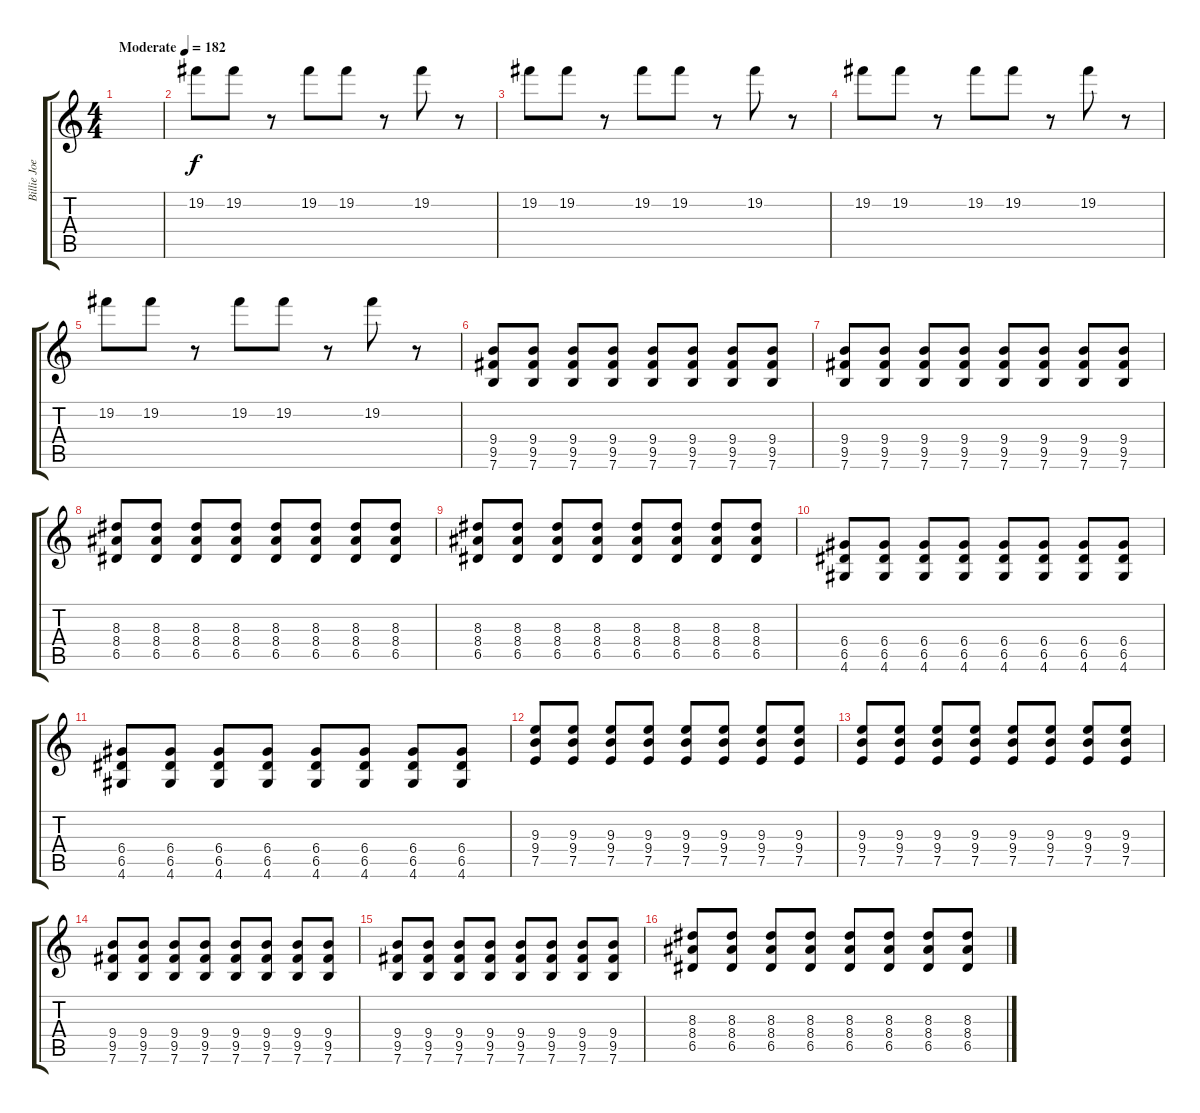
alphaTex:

\track ("Billie Joe" "Billie Joe") {instrument overdrivenguitar}
\staff {score tabs}
\tuning (E4 B3 G3 D3 A2 E2) {hide}
\ts (4 4)
\tempo (182 "Moderate")
\clef g2
\ks c
|
19.2.8 19.2.8 r.8 19.2.8{beam merge} 19.2.8 r.8 19.2.8 r.8 |
19.2.8 19.2.8 r.8 19.2.8{beam merge} 19.2.8 r.8 19.2.8 r.8 |
19.2.8 19.2.8 r.8 19.2.8{beam merge} 19.2.8 r.8 19.2.8 r.8 |
19.2.8 19.2.8 r.8 19.2.8{beam merge} 19.2.8 r.8 19.2.8 r.8 |
(9.4 9.5 7.6).8 (9.4 9.5 7.6).8 (9.4 9.5 7.6).8 (9.4 9.5 7.6).8 (9.4 9.5 7.6).8 (9.4 9.5 7.6).8 (9.4 9.5 7.6).8 (9.4 9.5 7.6).8 |
(9.4 9.5 7.6).8 (9.4 9.5 7.6).8 (9.4 9.5 7.6).8 (9.4 9.5 7.6).8 (9.4 9.5 7.6).8 (9.4 9.5 7.6).8 (9.4 9.5 7.6).8 (9.4 9.5 7.6).8 |
(8.3 8.4 6.5).8 (8.3 8.4 6.5).8 (8.3 8.4 6.5).8 (8.3 8.4 6.5).8 (8.3 8.4 6.5).8 (8.3 8.4 6.5).8 (8.3 8.4 6.5).8 (8.3 8.4 6.5).8 |
(8.3 8.4 6.5).8 (8.3 8.4 6.5).8 (8.3 8.4 6.5).8 (8.3 8.4 6.5).8 (8.3 8.4 6.5).8 (8.3 8.4 6.5).8 (8.3 8.4 6.5).8 (8.3 8.4 6.5).8 |
(6.4 6.5 4.6).8 (6.4 6.5 4.6).8 (6.4 6.5 4.6).8 (6.4 6.5 4.6).8 (6.4 6.5 4.6).8 (6.4 6.5 4.6).8 (6.4 6.5 4.6).8 (6.4 6.5 4.6).8 |
(6.4 6.5 4.6).8 (6.4 6.5 4.6).8 (6.4 6.5 4.6).8 (6.4 6.5 4.6).8 (6.4 6.5 4.6).8 (6.4 6.5 4.6).8 (6.4 6.5 4.6).8 (6.4 6.5 4.6).8 |
(9.3 9.4 7.5).8 (9.3 9.4 7.5).8 (9.3 9.4 7.5).8 (9.3 9.4 7.5).8 (9.3 9.4 7.5).8 (9.3 9.4 7.5).8 (9.3 9.4 7.5).8 (9.3 9.4 7.5).8 |
(9.3 9.4 7.5).8 (9.3 9.4 7.5).8 (9.3 9.4 7.5).8 (9.3 9.4 7.5).8 (9.3 9.4 7.5).8 (9.3 9.4 7.5).8 (9.3 9.4 7.5).8 (9.3 9.4 7.5).8 |
(9.4 9.5 7.6).8 (9.4 9.5 7.6).8 (9.4 9.5 7.6).8 (9.4 9.5 7.6).8 (9.4 9.5 7.6).8 (9.4 9.5 7.6).8 (9.4 9.5 7.6).8 (9.4 9.5 7.6).8 |
(9.4 9.5 7.6).8 (9.4 9.5 7.6).8 (9.4 9.5 7.6).8 (9.4 9.5 7.6).8 (9.4 9.5 7.6).8 (9.4 9.5 7.6).8 (9.4 9.5 7.6).8 (9.4 9.5 7.6).8 |
(8.3 8.4 6.5).8 (8.3 8.4 6.5).8 (8.3 8.4 6.5).8 (8.3 8.4 6.5).8 (8.3 8.4 6.5).8 (8.3 8.4 6.5).8 (8.3 8.4 6.5).8 (8.3 8.4 6.5).8
